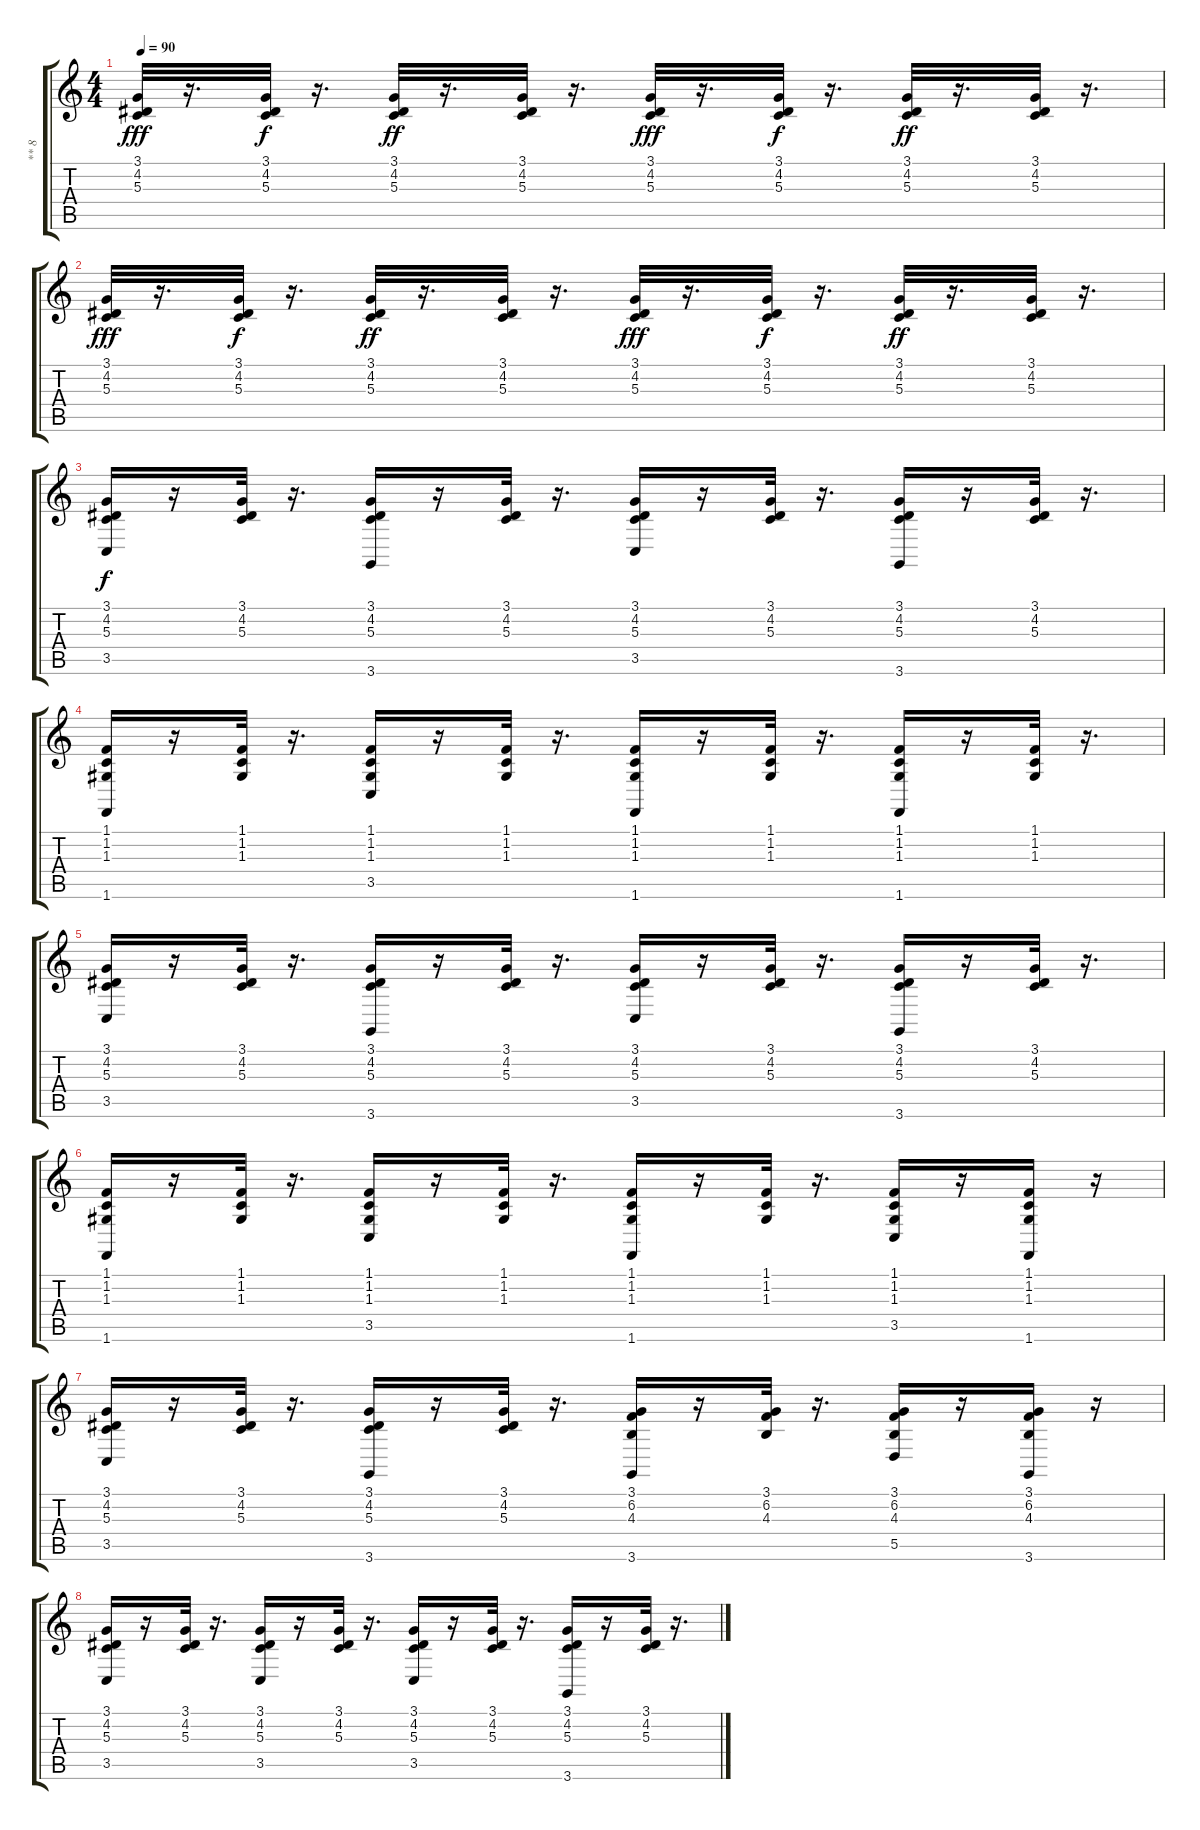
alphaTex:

\track ("** 8" "** 8") {instrument acousticgrandpiano}
\staff {score tabs}
\tuning (E4 B3 G3 D3 A2 E2) {hide}
\ts (4 4)
\tempo 90
\clef g2
\ks c
(3.1 4.2 5.3).32{dy fff} r.16{d} (3.1 4.2 5.3).32{dy f} r.16{d} (3.1 4.2 5.3).32{dy ff} r.16{d} (3.1 4.2 5.3).32 r.16{d} (3.1 4.2 5.3).32{dy fff} r.16{d} (3.1 4.2 5.3).32{dy f} r.16{d} (3.1 4.2 5.3).32{dy ff} r.16{d} (3.1 4.2 5.3).32 r.16{d} |
(3.1 4.2 5.3).32{dy fff} r.16{d} (3.1 4.2 5.3).32{dy f} r.16{d} (3.1 4.2 5.3).32{dy ff} r.16{d} (3.1 4.2 5.3).32 r.16{d} (3.1 4.2 5.3).32{dy fff} r.16{d} (3.1 4.2 5.3).32{dy f} r.16{d} (3.1 4.2 5.3).32{dy ff} r.16{d} (3.1 4.2 5.3).32 r.16{d} |
(3.1 4.2 5.3 3.5).16{dy f} r.16 (3.1 4.2 5.3).32 r.16{d} (3.1 4.2 5.3 3.6).16 r.16 (3.1 4.2 5.3).32 r.16{d} (3.1 4.2 5.3 3.5).16 r.16 (3.1 4.2 5.3).32 r.16{d} (3.1 4.2 5.3 3.6).16 r.16 (3.1 4.2 5.3).32 r.16{d} |
(1.1 1.2 1.3 1.6).16 r.16 (1.1 1.2 1.3).32 r.16{d} (1.1 1.2 1.3 3.5).16 r.16 (1.1 1.2 1.3).32 r.16{d} (1.1 1.2 1.3 1.6).16 r.16 (1.1 1.2 1.3).32 r.16{d} (1.1 1.2 1.3 1.6).16 r.16 (1.1 1.2 1.3).32 r.16{d} |
(3.1 4.2 5.3 3.5).16 r.16 (3.1 4.2 5.3).32 r.16{d} (3.1 4.2 5.3 3.6).16 r.16 (3.1 4.2 5.3).32 r.16{d} (3.1 4.2 5.3 3.5).16 r.16 (3.1 4.2 5.3).32 r.16{d} (3.1 4.2 5.3 3.6).16 r.16 (3.1 4.2 5.3).32 r.16{d} |
(1.1 1.2 1.3 1.6).16 r.16 (1.1 1.2 1.3).32 r.16{d} (1.1 1.2 1.3 3.5).16 r.16 (1.1 1.2 1.3).32 r.16{d} (1.1 1.2 1.3 1.6).16 r.16 (1.1 1.2 1.3).32 r.16{d} (1.1 1.2 1.3 3.5).16 r.16 (1.1 1.2 1.3 1.6).16 r.16 |
(3.1 4.2 5.3 3.5).16 r.16 (3.1 4.2 5.3).32 r.16{d} (3.1 4.2 5.3 3.6).16 r.16 (3.1 4.2 5.3).32 r.16{d} (3.1 6.2 4.3 3.6).16 r.16 (3.1 6.2 4.3).32 r.16{d} (3.1 6.2 4.3 5.5).16 r.16 (3.1 6.2 4.3 3.6).16 r.16 |
(3.1 4.2 5.3 3.5).16 r.16 (3.1 4.2 5.3).32 r.16{d} (3.1 4.2 5.3 3.5).16 r.16 (3.1 4.2 5.3).32 r.16{d} (3.1 4.2 5.3 3.5).16 r.16 (3.1 4.2 5.3).32 r.16{d} (3.1 4.2 5.3 3.6).16 r.16 (3.1 4.2 5.3).32 r.16{d}
